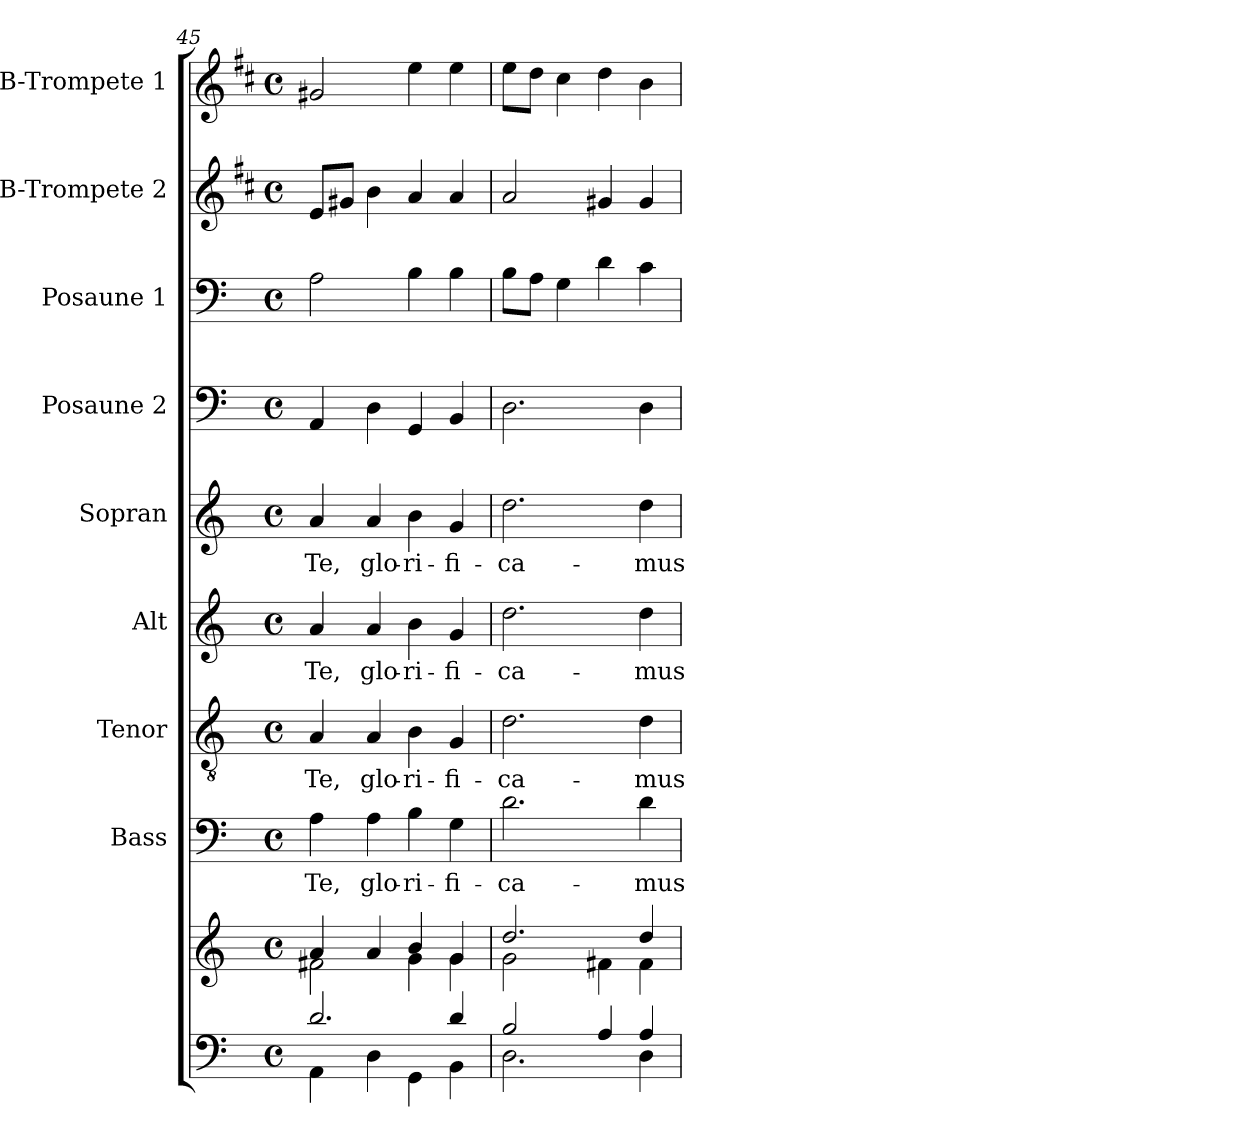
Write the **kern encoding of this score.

**kern	**kern	**kern	**text	**kern	**text	**kern	**text	**kern	**text	**kern	**kern	**kern	**kern
*part9	*part9	*part8	*part8	*part7	*part7	*part6	*part6	*part5	*part5	*part4	*part3	*part2	*part1
*staff10	*staff9	*staff8	*staff8	*staff7	*staff7	*staff6	*staff6	*staff5	*staff5	*staff4	*staff3	*staff2	*staff1
*	*	*I"Bass	*	*I"Tenor	*	*I"Alt	*	*I"Sopran	*	*I"Posaune 2	*I"Posaune 1	*I"B-Trompete 2	*I"B-Trompete 1
*	*	*I'B.	*	*I'T.	*	*I'A.	*	*I'S.	*	*I'Pos. 2	*I'Pos. 1	*I'B Trp. 2	*I'B Trp. 1
*clefF4	*clefG2	*clefF4	*	*clefGv2	*	*clefG2	*	*clefG2	*	*clefF4	*clefF4	*clefG2	*clefG2
*	*	*	*	*	*	*	*	*	*	*	*	*ITrd1c2	*ITrd1c2
*k[]	*k[]	*k[]	*	*k[]	*	*k[]	*	*k[]	*	*k[]	*k[]	*k[]	*k[]
*C:	*C:	*C:	*	*C:	*	*C:	*	*C:	*	*C:	*C:	*C:	*C:
*M4/4	*M4/4	*M4/4	*	*M4/4	*	*M4/4	*	*M4/4	*	*M4/4	*M4/4	*M4/4	*M4/4
*met(c)	*met(c)	*met(c)	*	*met(c)	*	*met(c)	*	*met(c)	*	*met(c)	*met(c)	*met(c)	*met(c)
=45	=45	=45	=45	=45	=45	=45	=45	=45	=45	=45	=45	=45	=45
*^	*^	*	*	*	*	*	*	*	*	*	*	*	*
!	!	!	!	!	!LO:LY:b	!	!LO:LY:b	!	!LO:LY:b	!	!LO:LY:b	!	!	!	!
2.d/	4AA\	4a/	2f#X\	4A\	Te,	4A/	Te,	4a/	Te,	4a/	Te,	4AA/	2A\	8d/L	2f#X/
.	.	.	.	.	.	.	.	.	.	.	.	.	.	8f#X/J	.
!	!	!	!	!	!LO:LY:b	!	!LO:LY:b	!	!LO:LY:b	!	!LO:LY:b	!	!	!	!
.	4D\	4a/	.	4A\	glo-	4A/	glo-	4a/	glo-	4a/	glo-	4D\	.	4a\	.
!	!	!	!	!	!LO:LY:b	!	!LO:LY:b	!	!LO:LY:b	!	!LO:LY:b	!	!	!	!
.	4GG\	4b/	4g\	4B\	-ri-	4B\	-ri-	4b\	-ri-	4b\	-ri-	4GG/	4B\	4g/	4dd\
!	!	!	!	!	!LO:LY:b	!	!LO:LY:b	!	!LO:LY:b	!	!LO:LY:b	!	!	!	!
4d/	4BB\	4g/	4g\	4G\	-fi-	4G/	-fi-	4g/	-fi-	4g/	-fi-	4BB/	4B\	4g/	4dd\
=46	=46	=46	=46	=46	=46	=46	=46	=46	=46	=46	=46	=46	=46	=46	=46
!	!	!	!	!	!LO:LY:b	!	!LO:LY:b	!	!LO:LY:b	!	!LO:LY:b	!	!	!	!
2B/	2.D\	2.dd/	2g\	2.d\	-ca-	2.d\	-ca-	2.dd\	-ca-	2.dd\	-ca-	2.D\	8B\L	2g/	8dd\L
.	.	.	.	.	.	.	.	.	.	.	.	.	8A\J	.	8cc\J
.	.	.	.	.	.	.	.	.	.	.	.	.	4G\	.	4b\
4A/	.	.	4f#X\	.	.	.	.	.	.	.	.	.	4d\	4f#X/	4cc\
!	!	!	!	!	!LO:LY:b	!	!LO:LY:b	!	!LO:LY:b	!	!LO:LY:b	!	!	!	!
4A/	4D\	4dd/	4f#\	4d\	-mus	4d\	-mus	4dd\	-mus	4dd\	-mus	4D\	4c\	4f#/	4a\
*v	*v	*	*	*	*	*	*	*	*	*	*	*	*	*	*
*	*v	*v	*	*	*	*	*	*	*	*	*	*	*	*
=	=	=	=	=	=	=	=	=	=	=	=	=	=
*-	*-	*-	*-	*-	*-	*-	*-	*-	*-	*-	*-	*-	*-
